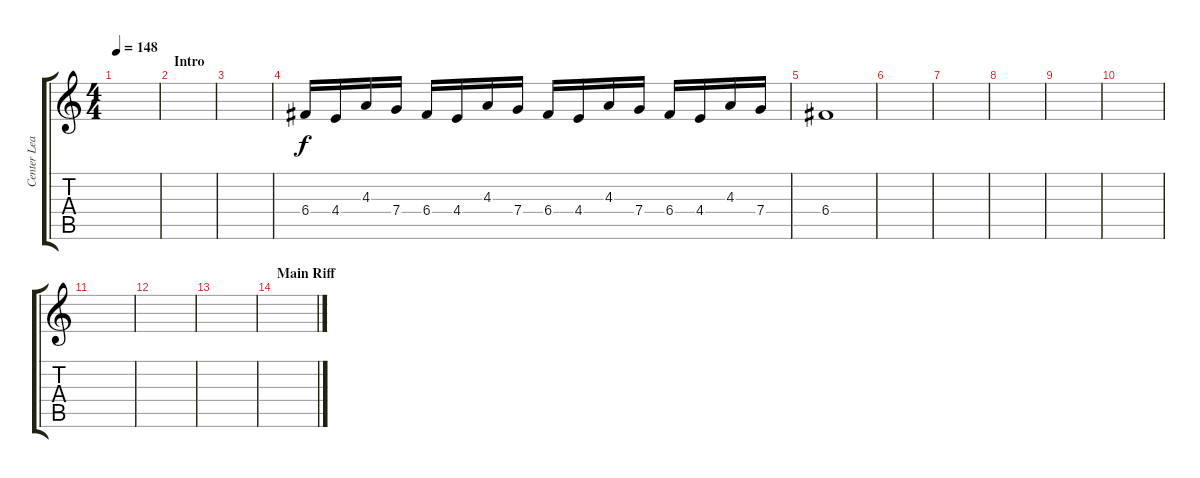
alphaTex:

\track ("Center Lead 2" "Center Lea") {instrument distortionguitar}
\staff {score tabs}
\tuning (D4 A3 F3 C3 G2 C2) {hide}
\ts (4 4)
\tempo 148
\clef g2
\ks c
|
\section ("" "Intro")
|
|
6.4.16 4.4.16 4.3.16 7.4.16 6.4.16 4.4.16 4.3.16 7.4.16 6.4.16 4.4.16 4.3.16 7.4.16 6.4.16 4.4.16 4.3.16 7.4.16 |
6.4.1 |
|
|
|
|
|
|
|
|
\section ("" "Main Riff")
